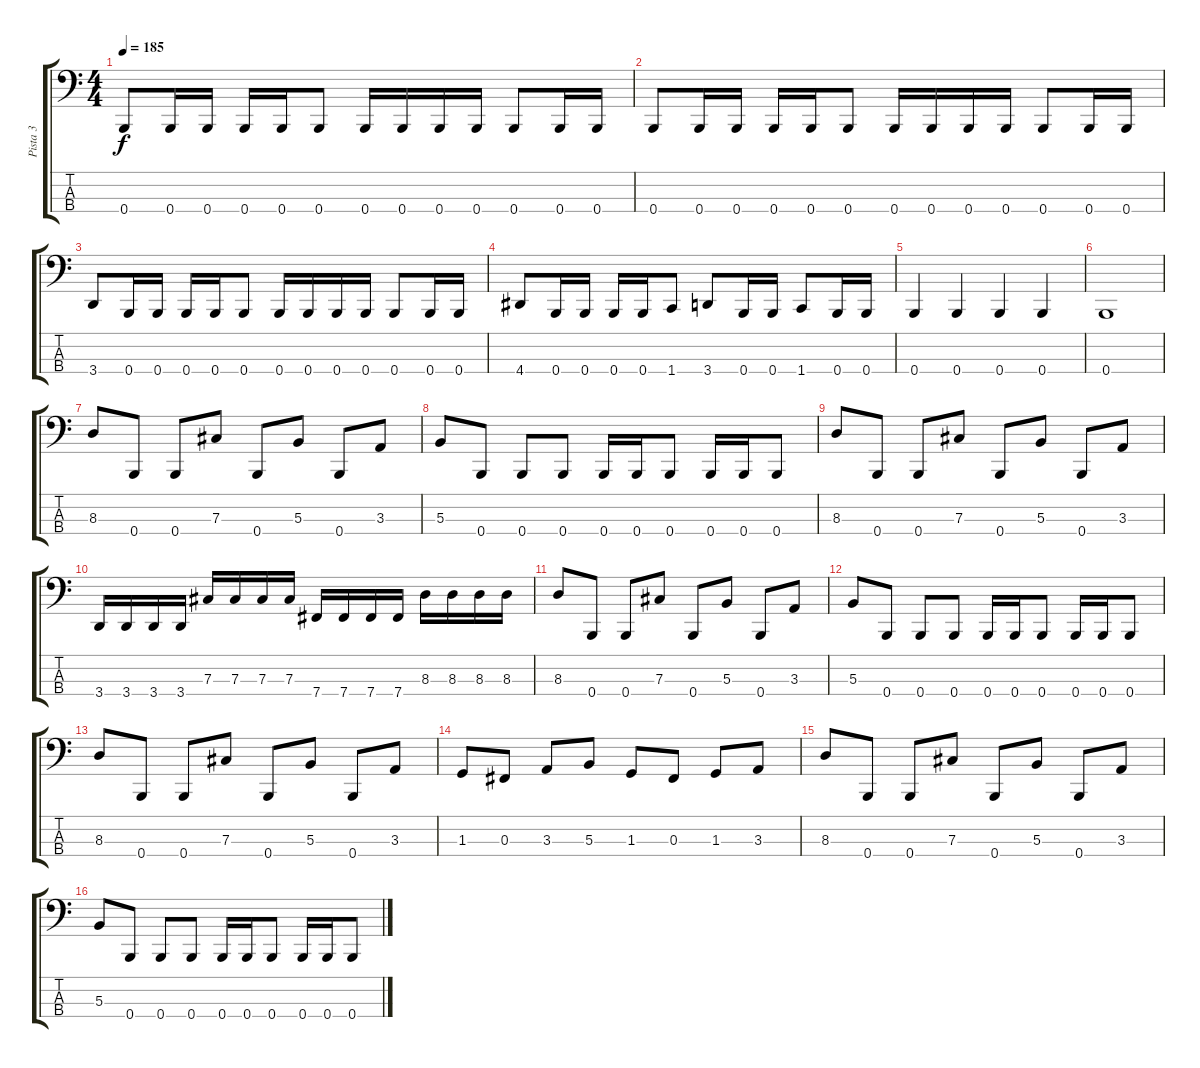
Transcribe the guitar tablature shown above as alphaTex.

\track ("Pista 3" "Pista 3") {instrument electricbassfinger}
\staff {score tabs}
\tuning (E2 B1 Gb1 B0) {hide}
\ts (4 4)
\tempo 185
\clef f4
\ks c
0.4.8{dy f} 0.4.16 0.4.16 0.4.16 0.4.16 0.4.8 0.4.16 0.4.16 0.4.16 0.4.16 0.4.8 0.4.16 0.4.16 |
0.4.8 0.4.16 0.4.16 0.4.16 0.4.16 0.4.8 0.4.16 0.4.16 0.4.16 0.4.16 0.4.8 0.4.16 0.4.16 |
3.4.8 0.4.16 0.4.16 0.4.16 0.4.16 0.4.8 0.4.16 0.4.16 0.4.16 0.4.16 0.4.8 0.4.16 0.4.16 |
4.4.8 0.4.16 0.4.16 0.4.16 0.4.16 1.4.8 3.4.8 0.4.16 0.4.16 1.4.8 0.4.16 0.4.16 |
0.4.4 0.4.4 0.4.4 0.4.4 |
0.4.1 |
8.3.8 0.4.8 0.4.8 7.3.8 0.4.8 5.3.8 0.4.8 3.3.8 |
5.3.8 0.4.8 0.4.8 0.4.8 0.4.16 0.4.16 0.4.8 0.4.16 0.4.16 0.4.8 |
8.3.8 0.4.8 0.4.8 7.3.8 0.4.8 5.3.8 0.4.8 3.3.8 |
3.4.16 3.4.16 3.4.16 3.4.16 7.3.16 7.3.16 7.3.16 7.3.16 7.4.16 7.4.16 7.4.16 7.4.16 8.3.16 8.3.16 8.3.16 8.3.16 |
8.3.8 0.4.8 0.4.8 7.3.8 0.4.8 5.3.8 0.4.8 3.3.8 |
5.3.8 0.4.8 0.4.8 0.4.8 0.4.16 0.4.16 0.4.8 0.4.16 0.4.16 0.4.8 |
8.3.8 0.4.8 0.4.8 7.3.8 0.4.8 5.3.8 0.4.8 3.3.8 |
1.3.8 0.3.8 3.3.8 5.3.8 1.3.8 0.3.8 1.3.8 3.3.8 |
8.3.8 0.4.8 0.4.8 7.3.8 0.4.8 5.3.8 0.4.8 3.3.8 |
5.3.8 0.4.8 0.4.8 0.4.8 0.4.16 0.4.16 0.4.8 0.4.16 0.4.16 0.4.8
